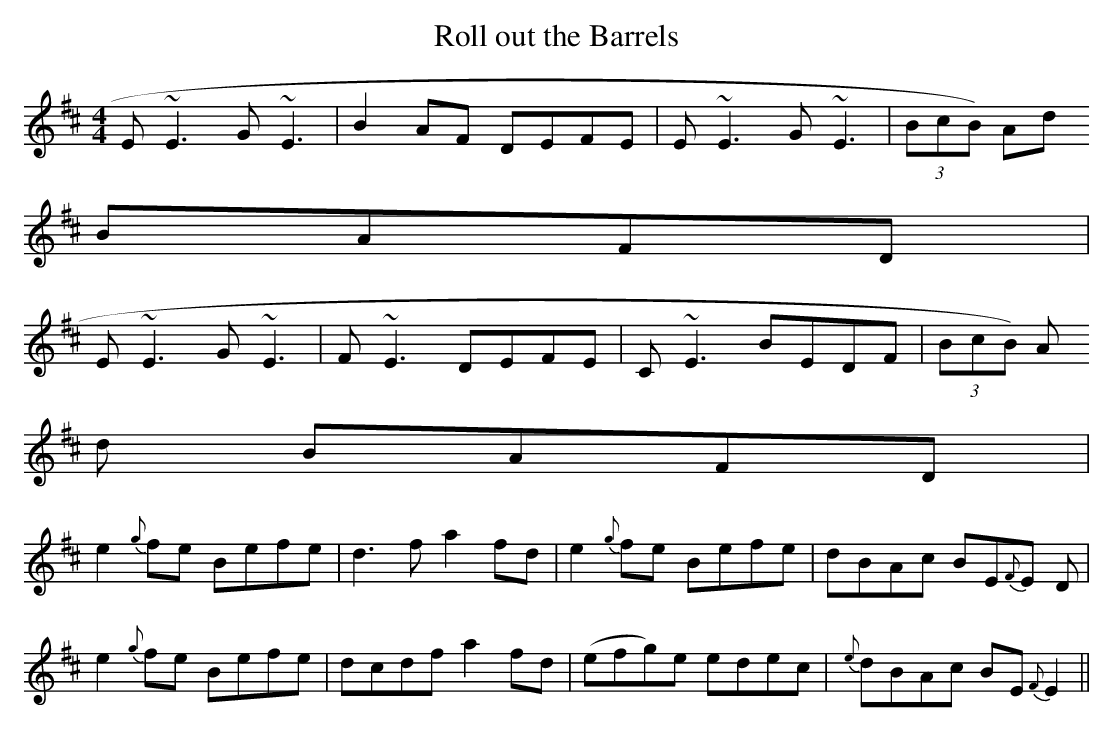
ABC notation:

X:1
T:Roll out the Barrels
M:4/4
L:1/8
K:D
E ~E3 G~E3 | B2AF DEFE | E~E3 G~E3 | (3BcB) Ad
BAFD |
E ~E3 G~E3 | F~E3 DEFE | C~E3 BEDF | (3BcB) A
d BAFD |
e2 {g}fe Befe | d3f a2 fd | e2 {g}fe Befe | dBAc BE{F}E D |
e2 {g}fe Befe | dcdf a2 fd | (efg)e edec | {e}dBAc BE{F}E2 ||
